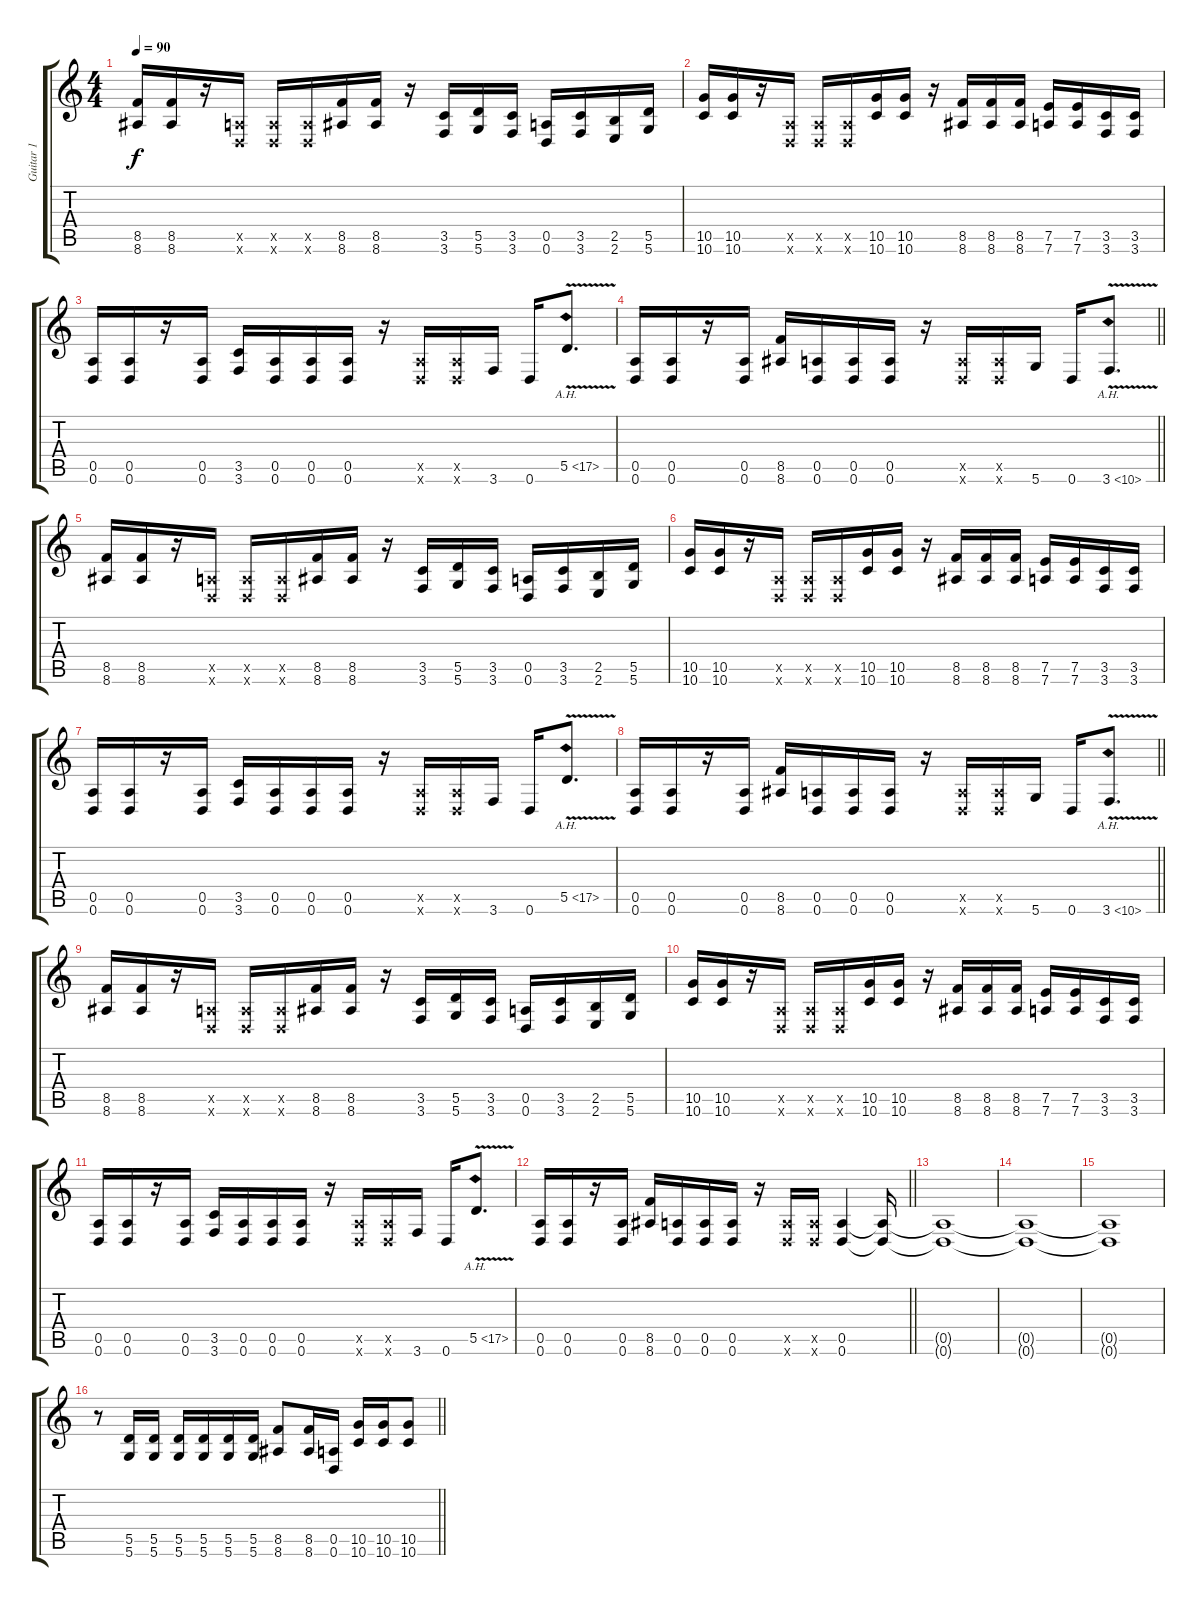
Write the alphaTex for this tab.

\track ("Guitar 1" "Guitar 1") {instrument overdrivenguitar}
\staff {score tabs}
\tuning (E4 B3 G3 D3 A2 D2) {hide}
\ts (4 4)
\tempo 90
\clef g2
\ks c
(8.5 8.6).16{dy f} (8.5 8.6).16 r.16 (0.5{x} 0.6{x}).16 (0.5{x} 0.6{x}).16 (0.5{x} 0.6{x}).16 (8.5 8.6).16 (8.5 8.6).16 r.16 (3.5 3.6).16 (5.5 5.6).16 (3.5 3.6).16 (0.5 0.6).16 (3.5 3.6).16 (2.5 2.6).16 (5.5 5.6).16 |
(10.5 10.6).16 (10.5 10.6).16 r.16 (0.5{x} 0.6{x}).16 (0.5{x} 0.6{x}).16 (0.5{x} 0.6{x}).16 (10.5 10.6).16 (10.5 10.6).16 r.16 (8.5 8.6).16 (8.5 8.6).16 (8.5 8.6).16 (7.5 7.6).16 (7.5 7.6).16 (3.5 3.6).16 (3.5 3.6).16 |
(0.5 0.6).16 (0.5 0.6).16 r.16 (0.5 0.6).16 (3.5 3.6).16 (0.5 0.6).16 (0.5 0.6).16 (0.5 0.6).16 r.16 (0.5{x} 0.6{x}).16 (0.5{x} 0.6{x}).16 3.6.16 0.6.16 5.5{ah 12 v}.8{d} |
\barLineRight lightlight
(0.5 0.6).16 (0.5 0.6).16 r.16 (0.5 0.6).16 (8.5 8.6).16 (0.5 0.6).16 (0.5 0.6).16 (0.5 0.6).16 r.16 (0.5{x} 0.6{x}).16 (0.5{x} 0.6{x}).16 5.6.16 0.6.16 3.6{ah 7 v}.8{d} |
(8.5 8.6).16 (8.5 8.6).16 r.16 (0.5{x} 0.6{x}).16 (0.5{x} 0.6{x}).16 (0.5{x} 0.6{x}).16 (8.5 8.6).16 (8.5 8.6).16 r.16 (3.5 3.6).16 (5.5 5.6).16 (3.5 3.6).16 (0.5 0.6).16 (3.5 3.6).16 (2.5 2.6).16 (5.5 5.6).16 |
(10.5 10.6).16 (10.5 10.6).16 r.16 (0.5{x} 0.6{x}).16 (0.5{x} 0.6{x}).16 (0.5{x} 0.6{x}).16 (10.5 10.6).16 (10.5 10.6).16 r.16 (8.5 8.6).16 (8.5 8.6).16 (8.5 8.6).16 (7.5 7.6).16 (7.5 7.6).16 (3.5 3.6).16 (3.5 3.6).16 |
(0.5 0.6).16 (0.5 0.6).16 r.16 (0.5 0.6).16 (3.5 3.6).16 (0.5 0.6).16 (0.5 0.6).16 (0.5 0.6).16 r.16 (0.5{x} 0.6{x}).16 (0.5{x} 0.6{x}).16 3.6.16 0.6.16 5.5{ah 12 v}.8{d} |
\barLineRight lightlight
(0.5 0.6).16 (0.5 0.6).16 r.16 (0.5 0.6).16 (8.5 8.6).16 (0.5 0.6).16 (0.5 0.6).16 (0.5 0.6).16 r.16 (0.5{x} 0.6{x}).16 (0.5{x} 0.6{x}).16 5.6.16 0.6.16 3.6{ah 7 v}.8{d} |
(8.5 8.6).16 (8.5 8.6).16 r.16 (0.5{x} 0.6{x}).16 (0.5{x} 0.6{x}).16 (0.5{x} 0.6{x}).16 (8.5 8.6).16 (8.5 8.6).16 r.16 (3.5 3.6).16 (5.5 5.6).16 (3.5 3.6).16 (0.5 0.6).16 (3.5 3.6).16 (2.5 2.6).16 (5.5 5.6).16 |
(10.5 10.6).16 (10.5 10.6).16 r.16 (0.5{x} 0.6{x}).16 (0.5{x} 0.6{x}).16 (0.5{x} 0.6{x}).16 (10.5 10.6).16 (10.5 10.6).16 r.16 (8.5 8.6).16 (8.5 8.6).16 (8.5 8.6).16 (7.5 7.6).16 (7.5 7.6).16 (3.5 3.6).16 (3.5 3.6).16 |
(0.5 0.6).16 (0.5 0.6).16 r.16 (0.5 0.6).16 (3.5 3.6).16 (0.5 0.6).16 (0.5 0.6).16 (0.5 0.6).16 r.16 (0.5{x} 0.6{x}).16 (0.5{x} 0.6{x}).16 3.6.16 0.6.16 5.5{ah 12 v}.8{d} |
\barLineRight lightlight
(0.5 0.6).16 (0.5 0.6).16 r.16 (0.5 0.6).16 (8.5 8.6).16 (0.5 0.6).16 (0.5 0.6).16 (0.5 0.6).16 r.16 (0.5{x} 0.6{x}).16 (0.5{x} 0.6{x}).16 (0.5 0.6).4 (0.5{t} 0.6{t}).16 |
(0.5{t} 0.6{t}).1 |
(0.5{t} 0.6{t}).1 |
(0.5{t} 0.6{t}).1 |
\barLineRight lightlight
r.8 (5.5 5.6).16 (5.5 5.6).16 (5.5 5.6).16 (5.5 5.6).16 (5.5 5.6).16 (5.5 5.6).16 (8.5 8.6).8 (8.5 8.6).16 (0.5 0.6).16 (10.5 10.6).16 (10.5 10.6).16 (10.5 10.6).8
